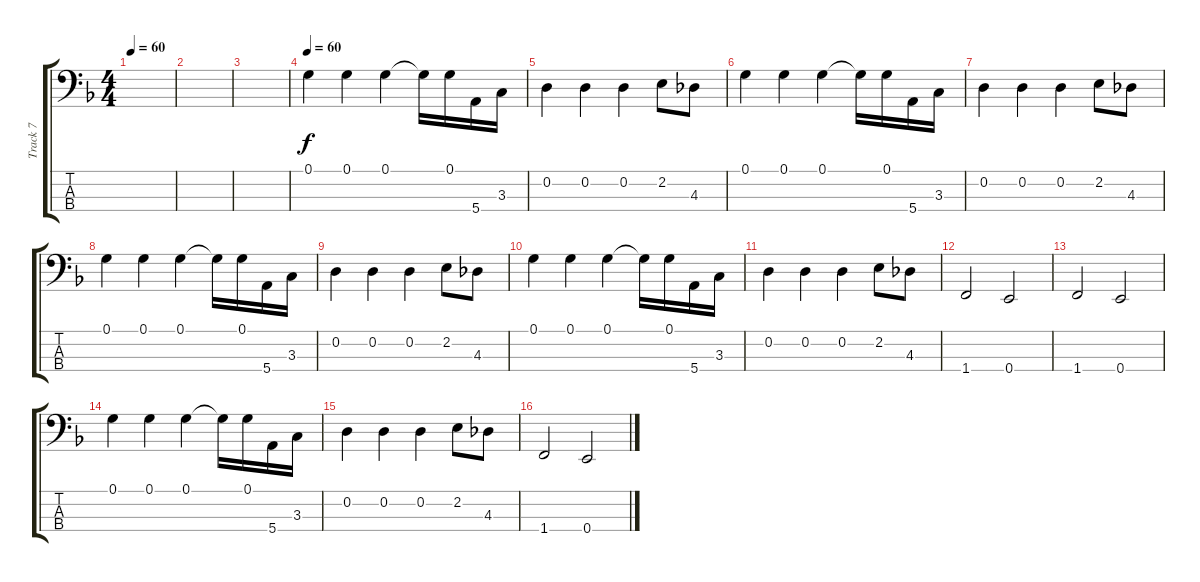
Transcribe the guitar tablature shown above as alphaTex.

\track ("Track 7" "Track 7") {instrument electricbassfinger}
\staff {score tabs}
\tuning (G2 D2 A1 E1) {hide}
\ts (4 4)
\tempo 60
\clef f4
\ks dminor
|
|
|
\tempo 60
0.1.4 0.1.4 0.1.4 0.1{t}.16 0.1.16 5.4.16 3.3.16 |
0.2.4 0.2.4 0.2.4 2.2.8 4.3.8 |
0.1.4 0.1.4 0.1.4 0.1{t}.16 0.1.16 5.4.16 3.3.16 |
0.2.4 0.2.4 0.2.4 2.2.8 4.3.8 |
0.1.4 0.1.4 0.1.4 0.1{t}.16 0.1.16 5.4.16 3.3.16 |
0.2.4 0.2.4 0.2.4 2.2.8 4.3.8 |
0.1.4 0.1.4 0.1.4 0.1{t}.16 0.1.16 5.4.16 3.3.16 |
0.2.4 0.2.4 0.2.4 2.2.8 4.3.8 |
1.4.2 0.4.2 |
1.4.2 0.4.2 |
0.1.4 0.1.4 0.1.4 0.1{t}.16 0.1.16 5.4.16 3.3.16 |
0.2.4 0.2.4 0.2.4 2.2.8 4.3.8 |
1.4.2 0.4.2
